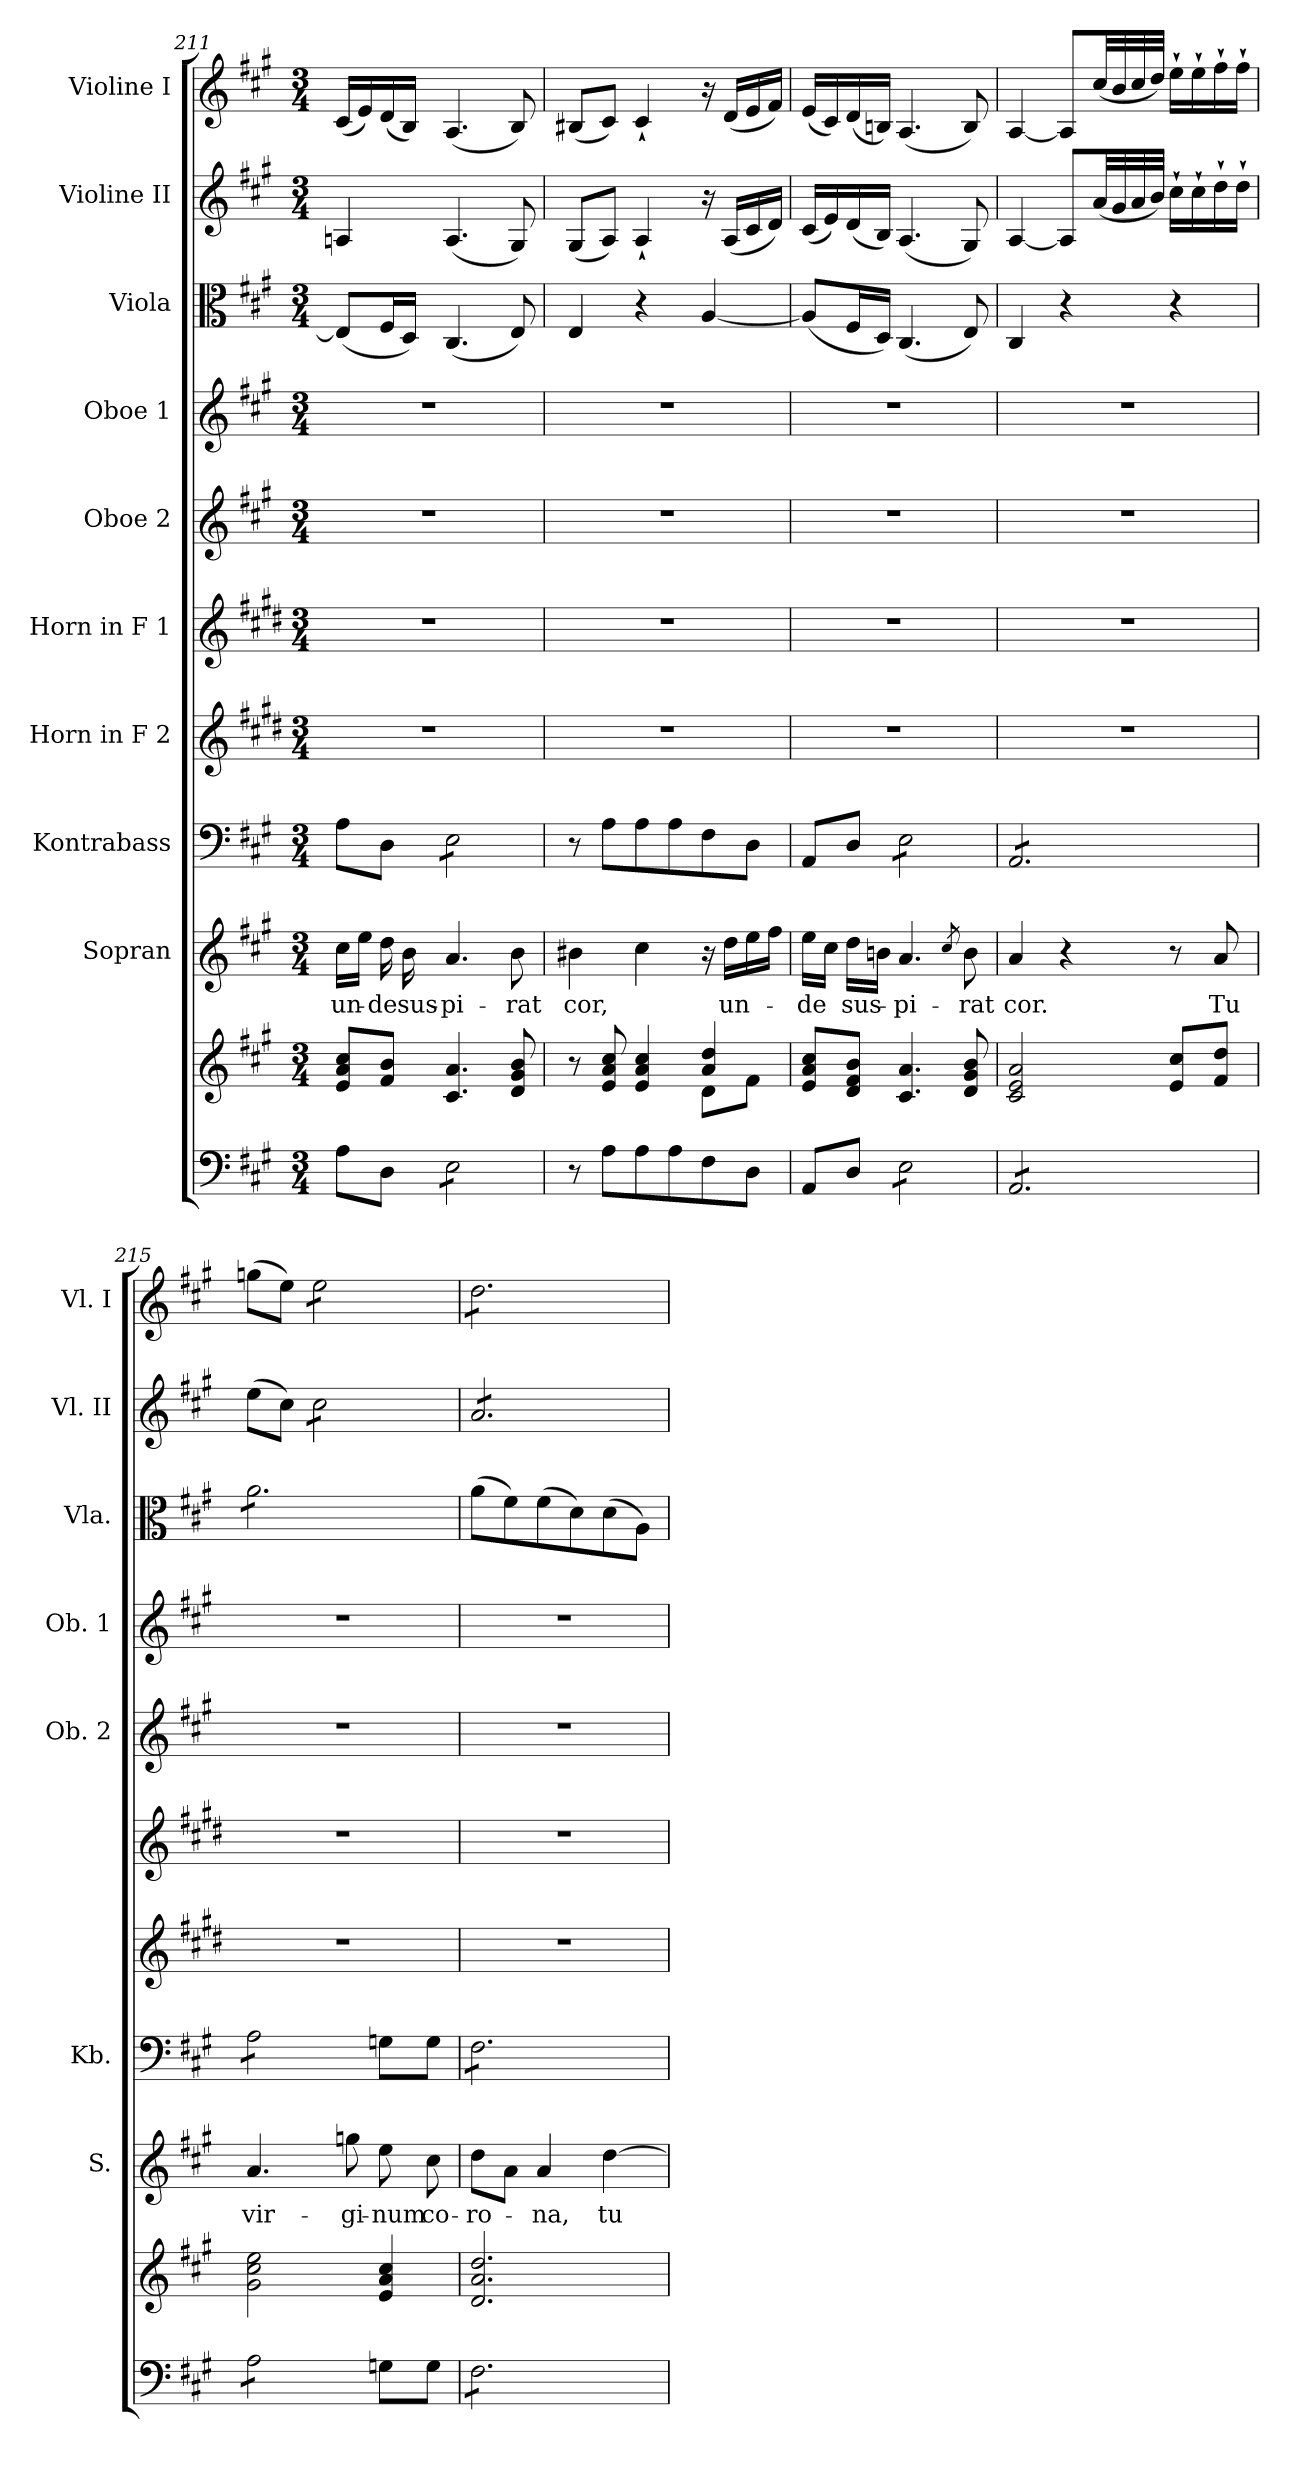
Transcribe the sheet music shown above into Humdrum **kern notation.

**kern	**kern	**kern	**text	**kern	**kern	**kern	**kern	**kern	**kern	**kern	**kern
*part10	*part10	*part9	*part9	*part8	*part7	*part6	*part5	*part4	*part3	*part2	*part1
*staff11	*staff10	*staff9	*staff9	*staff8	*staff7	*staff6	*staff5	*staff4	*staff3	*staff2	*staff1
*	*	*I"Sopran	*	*I"Kontrabass	*I"Horn in F 2	*I"Horn in F 1	*I"Oboe 2	*I"Oboe 1	*I"Viola	*I"Violine II	*I"Violine I
*	*	*I'S.	*	*I'Kb.	*	*	*I'Ob. 2	*I'Ob. 1	*I'Vla.	*I'Vl. II	*I'Vl. I
*clefF4	*clefG2	*clefG2	*	*clefF4	*clefG2	*clefG2	*clefG2	*clefG2	*clefC3	*clefG2	*clefG2
*	*	*	*	*ITrd7c12	*ITrd4c7	*ITrd4c7	*	*	*	*	*
*k[f#c#g#]	*k[f#c#g#]	*k[f#c#g#]	*	*k[f#c#g#]	*k[f#c#g#]	*k[f#c#g#]	*k[f#c#g#]	*k[f#c#g#]	*k[f#c#g#]	*k[f#c#g#]	*k[f#c#g#]
*A:	*A:	*A:	*	*A:	*A:	*A:	*A:	*A:	*A:	*A:	*A:
*M3/4	*M3/4	*M3/4	*	*M3/4	*M3/4	*M3/4	*M3/4	*M3/4	*M3/4	*M3/4	*M3/4
=211	=211	=211	=211	=211	=211	=211	=211	=211	=211	=211	=211
!	!	!	!LO:LY:b	!	!	!	!	!	!	!	!
8A\L	8e/ 8a/ 8cc#/L	16cc#\LL	un-	8AA\L	2.r	2.r	2.r	2.r	(<8E/L]	4An/	(<16c#/LL
.	.	16ee\JJ	.	.	.	.	.	.	.	.	16e/)
!	!	!	!LO:LY:b	!	!	!	!	!	!	!	!
8D\J	8f#/ 8b/J	16dd\	-de	8DD\J	.	.	.	.	16F#/L	.	(<16d/
!	!	!	!LO:LY:b	!	!	!	!	!	!	!	!
.	.	16b\	sus-	.	.	.	.	.	16D/JJ)	.	16B/JJ)
!	!	!	!LO:LY:b	!	!	!	!	!	!	!	!
*tremolo	*	*	*	*	*	*	*	*	*	*	*
*	*	*	*	*tremolo	*	*	*	*	*	*	*
8E\L	4.c#/ 4.a/	4.a/	-pi-	8EE\L	.	.	.	.	(<4.C#/	(<4.A/	(<4.A/
8E\	.	.	.	8EE\	.	.	.	.	.	.	.
8E\	.	.	.	8EE\	.	.	.	.	.	.	.
!	!	!	!LO:LY:b	!	!	!	!	!	!	!	!
8E\J	8d/ 8g#/ 8b/	8b\	-rat	8EE\J	.	.	.	.	8E/)	8G#/)	8B/)
*	*	*	*	*Xtremolo	*	*	*	*	*	*	*
*Xtremolo	*	*	*	*	*	*	*	*	*	*	*
!!LO:PB:g=z
=212	=212	=212	=212	=212	=212	=212	=212	=212	=212	=212	=212
*	*^	*	*	*	*	*	*	*	*	*	*
!	!	!	!	!LO:LY:b	!	!	!	!	!	!	!	!
8r	8r	2ryy	4b#X\	cor,	8r	2.r	2.r	2.r	2.r	4E/	(<8G#/L	(<8B#X/L
8A\L	8e/ 8a/ 8cc#/	.	.	.	8AA\L	.	.	.	.	.	8A/J)	8c#/J)
8A\	4e/ 4a/ 4cc#/	.	4cc#\	.	8AA\	.	.	.	.	4r	4A`</	4c#`</
8A\	.	.	.	.	8AA\	.	.	.	.	.	.	.
8F#\	4a/ 4dd/	8d\L	16r	.	8FF#\	.	.	.	.	[4A/	16r	16r
!	!	!	!	!LO:LY:b	!	!	!	!	!	!	!	!
.	.	.	16dd\LL	un-	.	.	.	.	.	.	(<16A/LL	(<16d/LL
8D\J	.	8f#\J	16ee\	.	8DD\J	.	.	.	.	.	16c#/	16e/
.	.	.	16ff#\JJ	.	.	.	.	.	.	.	16d/JJ)	16f#/JJ)
*	*v	*v	*	*	*	*	*	*	*	*	*	*
=213	=213	=213	=213	=213	=213	=213	=213	=213	=213	=213	=213
!	!	!	!LO:LY:b	!	!	!	!	!	!	!	!
8AA/L	8e/ 8a/ 8cc#/L	16ee\LL	-de	8AAA/L	2.r	2.r	2.r	2.r	(<8A/L]	(<16c#/LL	(<16e/LL
.	.	16cc#\JJ	.	.	.	.	.	.	.	16e/)	16c#/)
!	!	!	!LO:LY:b	!	!	!	!	!	!	!	!
8D/J	8d/ 8f#/ 8b/J	16dd\LL	sus-	8DD/J	.	.	.	.	16F#/L	(<16d/	(<16d/
.	.	16bn\JJ	.	.	.	.	.	.	16D/JJ)	16B/JJ)	16Bn/JJ)
!	!	!	!LO:LY:b	!	!	!	!	!	!	!	!
*tremolo	*	*	*	*	*	*	*	*	*	*	*
*	*	*	*	*tremolo	*	*	*	*	*	*	*
8E\L	4.c#/ 4.a/	4.a/	-pi-	8EE\L	.	.	.	.	(<4.C#/	(<4.A/	(<4.A/
8E\	.	.	.	8EE\	.	.	.	.	.	.	.
8E\	.	.	.	8EE\	.	.	.	.	.	.	.
.	.	8qcc#/	.	.	.	.	.	.	.	.	.
!	!	!	!LO:LY:b	!	!	!	!	!	!	!	!
8E\J	8d/ 8g#/ 8b/	8b\	-rat	8EE\J	.	.	.	.	8E/)	8G#/)	8B/)
=214	=214	=214	=214	=214	=214	=214	=214	=214	=214	=214	=214
!	!	!	!LO:LY:b	!	!	!	!	!	!	!	!
8AA/L	2c#/ 2e/ 2a/	4a/	cor.	8AAA/L	2.r	2.r	2.r	2.r	4C#/	[4A/	[4A/
8AA/	.	.	.	8AAA/	.	.	.	.	.	.	.
8AA/	.	4r	.	8AAA/	.	.	.	.	4r	8A/L]	8A/L]
8AA/	.	.	.	8AAA/	.	.	.	.	.	(<32a/LL	(<32cc#/LL
.	.	.	.	.	.	.	.	.	.	32g#/	32b/
.	.	.	.	.	.	.	.	.	.	32a/	32cc#/
.	.	.	.	.	.	.	.	.	.	32b/JJJ)	32dd/JJJ)
8AA/	8e/ 8cc#/L	8r	.	8AAA/	.	.	.	.	4r	16cc#`>\LL	16ee`>\LL
.	.	.	.	.	.	.	.	.	.	16cc#`>\	16ee`>\
!	!	!	!LO:LY:b	!	!	!	!	!	!	!	!
8AA/J	8f#/ 8dd/J	8a/	Tu	8AAA/J	.	.	.	.	.	16dd`>\	16ff#`>\
.	.	.	.	.	.	.	.	.	.	16dd`>\JJ	16ff#`>\JJ
=215	=215	=215	=215	=215	=215	=215	=215	=215	=215	=215	=215
!	!	!	!LO:LY:b	!	!	!	!	!	!	!	!
*	*	*	*	*	*	*	*	*	*tremolo	*	*
8A\L	2g#\ 2cc#\ 2ee\	4.a/	vir-	8AA\L	2.r	2.r	2.r	2.r	8a\L	(>8ee\L	(>8ggn\L
8A\	.	.	.	8AA\	.	.	.	.	8a\	8cc#\J)	8ee\J)
*	*	*	*	*	*	*	*	*	*	*tremolo	*
*	*	*	*	*	*	*	*	*	*	*	*tremolo
8A\	.	.	.	8AA\	.	.	.	.	8a\	8cc#\L	8ee\L
!	!	!	!LO:LY:b	!	!	!	!	!	!	!	!
8A\J	.	8ggn\	-gi-	8AA\J	.	.	.	.	8a\	8cc#\	8ee\
*	*	*	*	*Xtremolo	*	*	*	*	*	*	*
*Xtremolo	*	*	*	*	*	*	*	*	*	*	*
!	!	!	!LO:LY:b	!	!	!	!	!	!	!	!
8Gn\L	4e/ 4a/ 4cc#/	8ee\	-num	8GGn\L	.	.	.	.	8a\	8cc#\	8ee\
!	!	!	!LO:LY:b	!	!	!	!	!	!	!	!
8G\J	.	8cc#\	co-	8GG\J	.	.	.	.	8a\J	8cc#\J	8ee\J
*	*	*	*	*	*	*	*	*	*Xtremolo	*	*
!!LO:PB:g=z
=216	=216	=216	=216	=216	=216	=216	=216	=216	=216	=216	=216
!	!	!	!LO:LY:b	!	!	!	!	!	!	!	!
*tremolo	*	*	*	*	*	*	*	*	*	*	*
*	*	*	*	*tremolo	*	*	*	*	*	*	*
8F#\L	2.d/ 2.a/ 2.dd/	8dd\L	-ro-	8FF#\L	2.r	2.r	2.r	2.r	(>8a\L	8a/L	8dd\L
8F#\	.	8a\J	.	8FF#\	.	.	.	.	8f#\)	8a/	8dd\
!	!	!	!LO:LY:b	!	!	!	!	!	!	!	!
8F#\	.	4a/	-na,	8FF#\	.	.	.	.	(>8f#\	8a/	8dd\
8F#\	.	.	.	8FF#\	.	.	.	.	8d\)	8a/	8dd\
!	!	!	!LO:LY:b	!	!	!	!	!	!	!	!
8F#\	.	[4dd\	tu	8FF#\	.	.	.	.	(>8d\	8a/	8dd\
8F#\J	.	.	.	8FF#\J	.	.	.	.	8A\J)	8a/J	8dd\J
*	*	*	*	*	*	*	*	*	*	*	*Xtremolo
*	*	*	*	*	*	*	*	*	*	*Xtremolo	*
*	*	*	*	*Xtremolo	*	*	*	*	*	*	*
*Xtremolo	*	*	*	*	*	*	*	*	*	*	*
=	=	=	=	=	=	=	=	=	=	=	=
*-	*-	*-	*-	*-	*-	*-	*-	*-	*-	*-	*-
